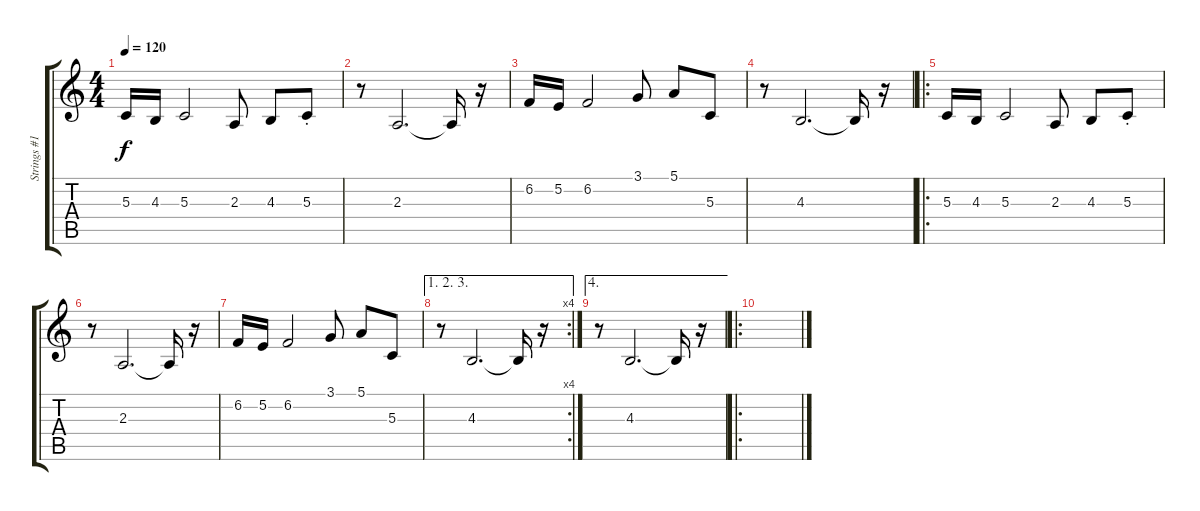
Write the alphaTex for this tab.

\track ("Strings #1" "Strings #1") {instrument synthstrings2}
\staff {score tabs}
\tuning (E4 B3 G3 D3 A2 E2) {hide}
\ts (4 4)
\tempo 120
\clef g2
\ks c
5.3.16{dy f} 4.3.16 5.3.2 2.3.8 4.3.8 5.3{st}.8 |
r.8 2.3.2{d} 2.3{t}.16 r.16 |
6.2.16 5.2.16 6.2.2 3.1.8 5.1.8 5.3.8 |
r.8 4.3.2{d} 4.3{t}.16 r.16 |
\ro
5.3.16 4.3.16 5.3.2 2.3.8 4.3.8 5.3{st}.8 |
r.8 2.3.2{d} 2.3{t}.16 r.16 |
6.2.16 5.2.16 6.2.2 3.1.8 5.1.8 5.3.8 |
\ae (1 2 3)
\rc 4
r.8 4.3.2{d} 4.3{t}.16 r.16 |
\ae 4
r.8 4.3.2{d} 4.3{t}.16 r.16 |
\ro
